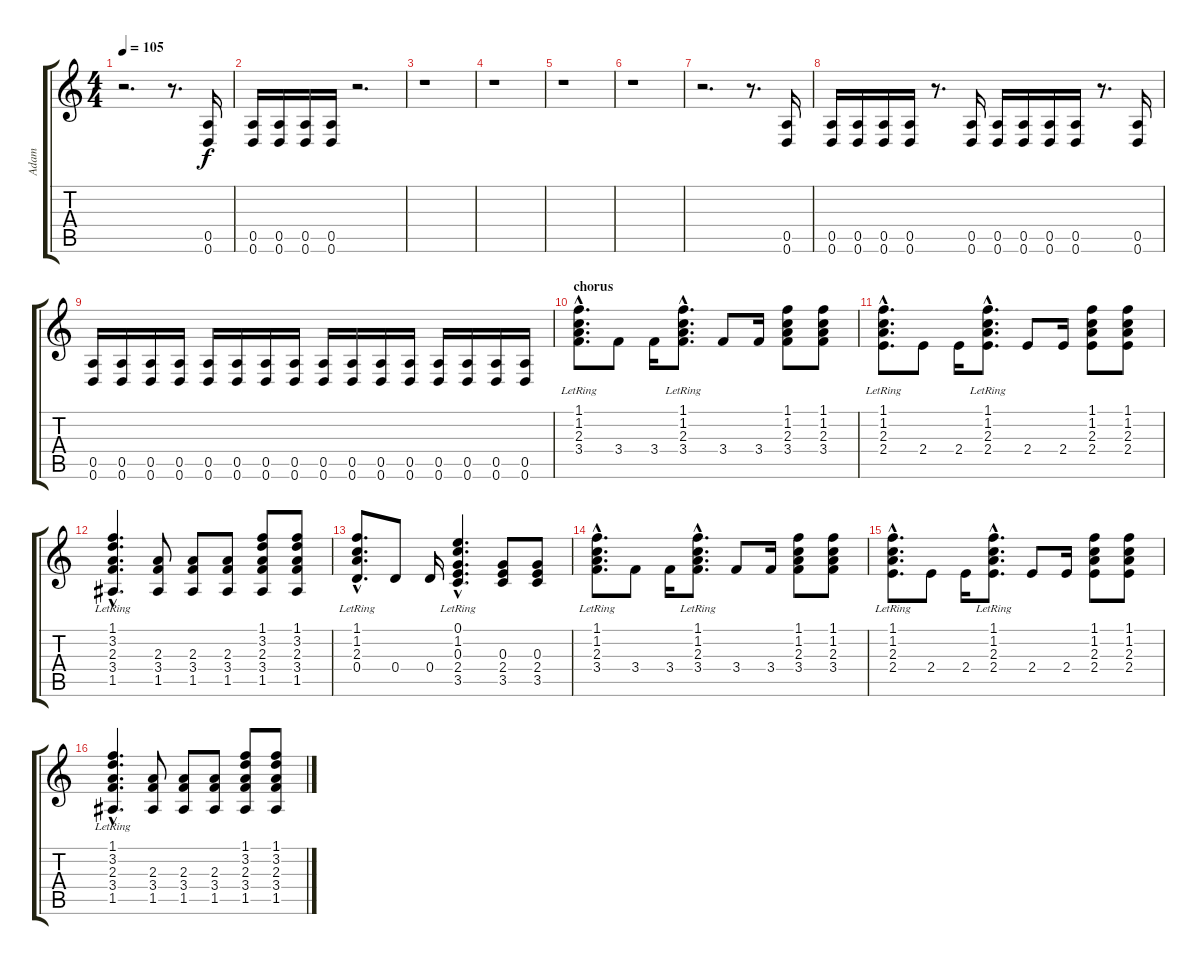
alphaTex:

\track ("Adam" "Adam") {instrument distortionguitar}
\staff {score tabs}
\tuning (E4 B3 G3 D3 A2 D2) {hide}
\ts (4 4)
\tempo 105
\clef g2
\ks c
r.2{d dy f} r.8{d} (0.5 0.6).16{volume 11} |
(0.5 0.6).16 (0.5 0.6).16 (0.5 0.6).16 (0.5 0.6).16 r.2{d} |
r.1 |
r.1 |
r.1 |
r.1 |
r.2{d} r.8{d} (0.5 0.6).16 |
(0.5 0.6).16 (0.5 0.6).16 (0.5 0.6).16 (0.5 0.6).16 r.8{d} (0.5 0.6).16 (0.5 0.6).16 (0.5 0.6).16 (0.5 0.6).16 (0.5 0.6).16 r.8{d} (0.5 0.6).16 |
(0.5 0.6).16 (0.5 0.6).16 (0.5 0.6).16 (0.5 0.6).16 (0.5 0.6).16 (0.5 0.6).16 (0.5 0.6).16 (0.5 0.6).16 (0.5 0.6).16 (0.5 0.6).16 (0.5 0.6).16 (0.5 0.6).16 (0.5 0.6).16 (0.5 0.6).16 (0.5 0.6).16 (0.5 0.6).16 |
\section ("" "chorus")
(1.1{hac lr} 1.2{hac lr} 2.3{hac lr} 3.4{hac}).8{d} 3.4.8 3.4.16 (1.1{hac lr} 1.2{hac lr} 2.3{hac lr} 3.4{hac}).8{d} 3.4.8 3.4.16 (1.1 1.2 2.3 3.4).8 (1.1 1.2 2.3 3.4).8 |
(1.1{hac lr} 1.2{hac lr} 2.3{hac lr} 2.4{hac}).8{d} 2.4.8 2.4.16 (1.1{hac lr} 1.2{hac lr} 2.3{hac lr} 2.4{hac}).8{d} 2.4.8 2.4.16 (1.1 1.2 2.3 2.4).8 (1.1 1.2 2.3 2.4).8 |
(1.1{hac lr} 3.2{hac lr} 2.3{hac} 3.4{hac} 1.5{hac}).4{d} (2.3 3.4 1.5).8 (2.3 3.4 1.5).8 (2.3 3.4 1.5).8 (1.1 3.2 2.3 3.4 1.5).8 (1.1 3.2 2.3 3.4 1.5).8 |
(1.1{hac lr} 1.2{hac lr} 2.3{hac lr} 0.4{hac lr}).8{d} 0.4.8 0.4.16 (0.1{hac lr} 1.2{hac lr} 0.3{hac} 2.4{hac} 3.5{hac}).4{d} (0.3 2.4 3.5).8 (0.3 2.4 3.5).8 |
(1.1{hac lr} 1.2{hac lr} 2.3{hac lr} 3.4{hac}).8{d} 3.4.8 3.4.16 (1.1{hac lr} 1.2{hac lr} 2.3{hac lr} 3.4{hac}).8{d} 3.4.8 3.4.16 (1.1 1.2 2.3 3.4).8 (1.1 1.2 2.3 3.4).8 |
(1.1{hac lr} 1.2{hac lr} 2.3{hac lr} 2.4{hac}).8{d} 2.4.8 2.4.16 (1.1{hac lr} 1.2{hac lr} 2.3{hac lr} 2.4{hac}).8{d} 2.4.8 2.4.16 (1.1 1.2 2.3 2.4).8 (1.1 1.2 2.3 2.4).8 |
(1.1{hac lr} 3.2{hac lr} 2.3{hac} 3.4{hac} 1.5{hac}).4{d} (2.3 3.4 1.5).8 (2.3 3.4 1.5).8 (2.3 3.4 1.5).8 (1.1 3.2 2.3 3.4 1.5).8 (1.1 3.2 2.3 3.4 1.5).8
